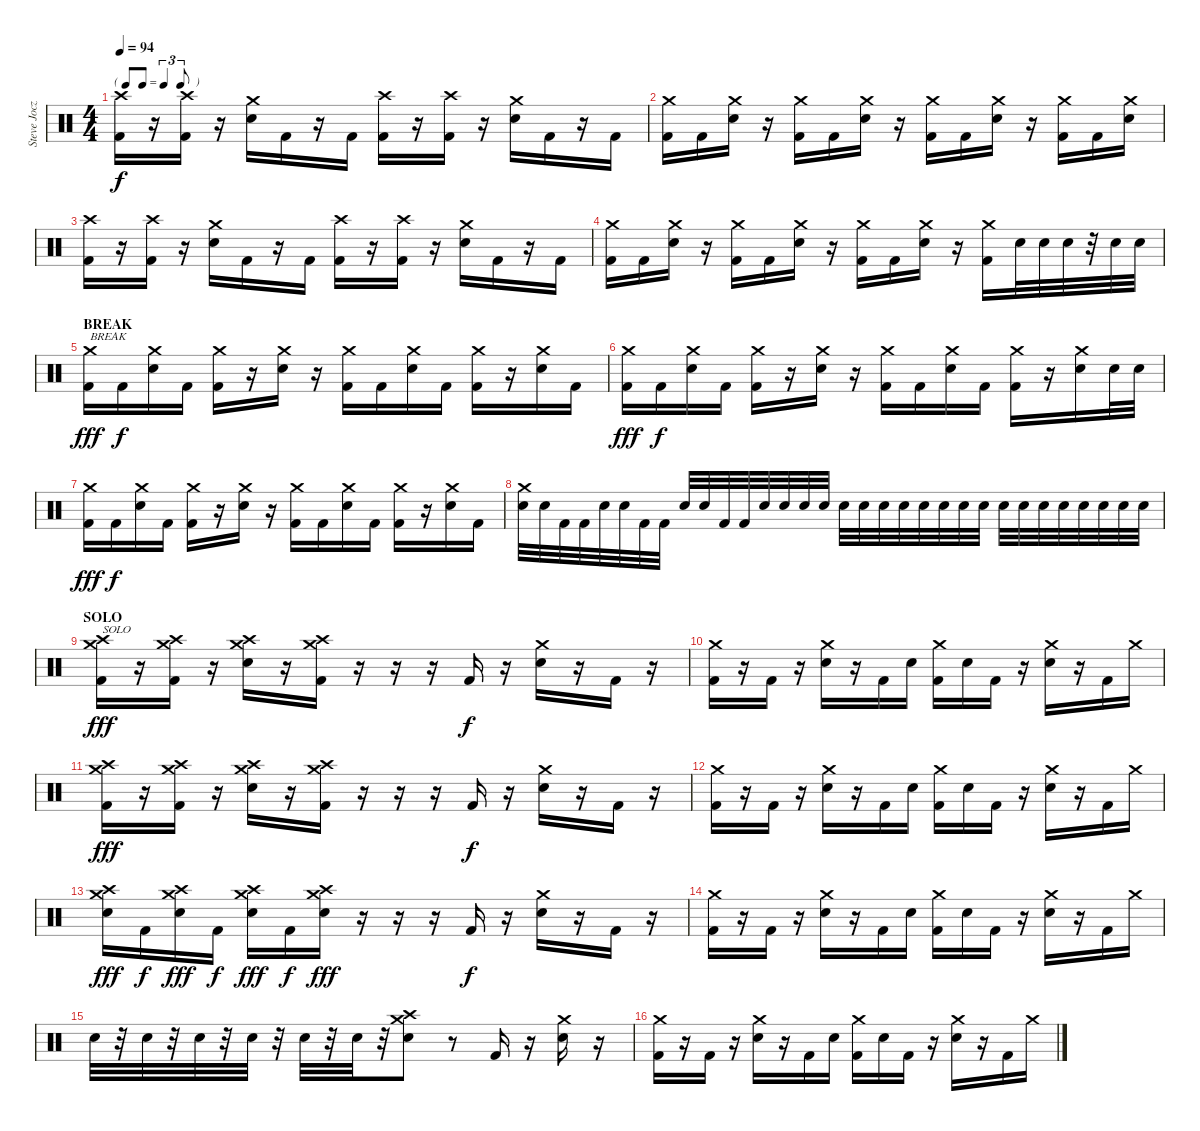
\track ("Steve Jocz   \"Stevo32\"        (drums)" "Steve Jocz") {instrument percussion}
\staff {score}
\articulation defaults
\ts (4 4)
\tf triplet8th
\tempo 94
\clef neutral
\ks c
("Crash high (hit)" "Kick (hit) 2").16{dy f} r.16 ("Crash high (hit)" "Kick (hit) 2").16 r.16 ("Crash medium (hit)" "Electric Snare (hit)").16 "Kick (hit) 2".16 r.16 "Kick (hit) 2".16 ("Crash high (hit)" "Kick (hit) 2").16 r.16 ("Crash high (hit)" "Kick (hit) 2").16 r.16 ("Crash medium (hit)" "Electric Snare (hit)").16 "Kick (hit) 2".16 r.16 "Kick (hit) 2".16 |
("Crash medium (hit)" "Kick (hit) 2").16 "Kick (hit) 2".16 ("Crash medium (hit)" "Electric Snare (hit)").16 r.16 ("Crash medium (hit)" "Kick (hit) 2").16 "Kick (hit) 2".16 ("Crash medium (hit)" "Electric Snare (hit)").16 r.16 ("Crash medium (hit)" "Kick (hit) 2").16 "Kick (hit) 2".16 ("Crash medium (hit)" "Electric Snare (hit)").16 r.16 ("Crash medium (hit)" "Kick (hit) 2").16 "Kick (hit) 2".16 ("Crash medium (hit)" "Electric Snare (hit)").16 |
("Crash high (hit)" "Kick (hit) 2").16 r.16 ("Crash high (hit)" "Kick (hit) 2").16 r.16 ("Crash medium (hit)" "Electric Snare (hit)").16 "Kick (hit) 2".16 r.16 "Kick (hit) 2".16 ("Crash high (hit)" "Kick (hit) 2").16 r.16 ("Crash high (hit)" "Kick (hit) 2").16 r.16 ("Crash medium (hit)" "Electric Snare (hit)").16 "Kick (hit) 2".16 r.16 "Kick (hit) 2".16 |
("Crash medium (hit)" "Kick (hit) 2").16 "Kick (hit) 2".16 ("Crash medium (hit)" "Electric Snare (hit)").16 r.16 ("Crash medium (hit)" "Kick (hit) 2").16 "Kick (hit) 2".16 ("Crash medium (hit)" "Electric Snare (hit)").16 r.16 ("Crash medium (hit)" "Kick (hit) 2").16 "Kick (hit) 2".16 ("Crash medium (hit)" "Electric Snare (hit)").16 r.16 ("Crash medium (hit)" "Kick (hit) 2").16 "Electric Snare (hit)".32 "Electric Snare (hit)".32 "Electric Snare (hit)".32 r.32 "Electric Snare (hit)".32 "Electric Snare (hit)".32 |
\section ("" "BREAK")
("Crash medium (hit)" "Kick (hit) 2").16{txt "BREAK" dy fff} "Kick (hit) 2".16{dy f} ("Crash medium (hit)" "Electric Snare (hit)").16 "Kick (hit) 2".16 ("Crash medium (hit)" "Kick (hit) 2").16 r.16 ("Crash medium (hit)" "Electric Snare (hit)").16 r.16 ("Crash medium (hit)" "Kick (hit) 2").16 "Kick (hit) 2".16 ("Crash medium (hit)" "Electric Snare (hit)").16 "Kick (hit) 2".16 ("Crash medium (hit)" "Kick (hit) 2").16 r.16 ("Crash medium (hit)" "Electric Snare (hit)").16 "Kick (hit) 2".16 |
("Crash medium (hit)" "Kick (hit) 2").16{dy fff} "Kick (hit) 2".16{dy f} ("Crash medium (hit)" "Electric Snare (hit)").16 "Kick (hit) 2".16 ("Crash medium (hit)" "Kick (hit) 2").16 r.16 ("Crash medium (hit)" "Electric Snare (hit)").16 r.16 ("Crash medium (hit)" "Kick (hit) 2").16 "Kick (hit) 2".16 ("Crash medium (hit)" "Electric Snare (hit)").16 "Kick (hit) 2".16 ("Crash medium (hit)" "Kick (hit) 2").16 r.16 ("Crash medium (hit)" "Electric Snare (hit)").16 "Electric Snare (hit)".32 "Electric Snare (hit)".32 |
("Crash medium (hit)" "Kick (hit) 2").16{dy fff} "Kick (hit) 2".16{dy f} ("Crash medium (hit)" "Electric Snare (hit)").16 "Kick (hit) 2".16 ("Crash medium (hit)" "Kick (hit) 2").16 r.16 ("Crash medium (hit)" "Electric Snare (hit)").16 r.16 ("Crash medium (hit)" "Kick (hit) 2").16 "Kick (hit) 2".16 ("Crash medium (hit)" "Electric Snare (hit)").16 "Kick (hit) 2".16 ("Crash medium (hit)" "Kick (hit) 2").16 r.16 ("Crash medium (hit)" "Electric Snare (hit)").16 "Kick (hit) 2".16 |
("Crash medium (hit)" "Electric Snare (hit)").32 "Electric Snare (hit)".32 "Kick (hit) 2".32 "Kick (hit) 2".32 "Electric Snare (hit)".32 "Electric Snare (hit)".32 "Kick (hit) 2".32 "Kick (hit) 2".32 "Electric Snare (hit)".32 "Electric Snare (hit)".32 "Kick (hit) 2".32 "Kick (hit) 2".32 "Electric Snare (hit)".32 "Electric Snare (hit)".32 "Electric Snare (hit)".32 "Electric Snare (hit)".32 "Electric Snare (hit)".32 "Electric Snare (hit)".32 "Electric Snare (hit)".32 "Electric Snare (hit)".32 "Electric Snare (hit)".32 "Electric Snare (hit)".32 "Electric Snare (hit)".32 "Electric Snare (hit)".32 "Electric Snare (hit)".32 "Electric Snare (hit)".32 "Electric Snare (hit)".32 "Electric Snare (hit)".32 "Electric Snare (hit)".32 "Electric Snare (hit)".32 "Electric Snare (hit)".32 "Electric Snare (hit)".32 |
\section ("" "SOLO")
("Crash high (hit)" "Crash medium (hit)" "Kick (hit) 2").16{txt "SOLO" dy fff} r.16 ("Crash high (hit)" "Crash medium (hit)" "Kick (hit) 2").16 r.16 ("Crash high (hit)" "Crash medium (hit)" "Electric Snare (hit)").16 r.16 ("Crash high (hit)" "Crash medium (hit)" "Kick (hit) 2").16 r.16 r.16 r.16 "Kick (hit) 2".16{dy f} r.16 ("Crash medium (hit)" "Electric Snare (hit)").16 r.16 "Kick (hit) 2".16 r.16 |
("Crash medium (hit)" "Kick (hit) 2").16 r.16 "Kick (hit) 2".16 r.16 ("Crash medium (hit)" "Electric Snare (hit)").16 r.16 "Kick (hit) 2".16 "Electric Snare (hit)".16 ("Crash medium (hit)" "Kick (hit) 2").16 "Electric Snare (hit)".16 "Kick (hit) 2".16 r.16 ("Crash medium (hit)" "Electric Snare (hit)").16 r.16 "Kick (hit) 2".16 "Crash medium (hit)".16 |
("Crash high (hit)" "Crash medium (hit)" "Kick (hit) 2").16{dy fff} r.16 ("Crash high (hit)" "Crash medium (hit)" "Kick (hit) 2").16 r.16 ("Crash high (hit)" "Crash medium (hit)" "Electric Snare (hit)").16 r.16 ("Crash high (hit)" "Crash medium (hit)" "Kick (hit) 2").16 r.16 r.16 r.16 "Kick (hit) 2".16{dy f} r.16 ("Crash medium (hit)" "Electric Snare (hit)").16 r.16 "Kick (hit) 2".16 r.16 |
("Crash medium (hit)" "Kick (hit) 2").16 r.16 "Kick (hit) 2".16 r.16 ("Crash medium (hit)" "Electric Snare (hit)").16 r.16 "Kick (hit) 2".16 "Electric Snare (hit)".16 ("Crash medium (hit)" "Kick (hit) 2").16 "Electric Snare (hit)".16 "Kick (hit) 2".16 r.16 ("Crash medium (hit)" "Electric Snare (hit)").16 r.16 "Kick (hit) 2".16 "Crash medium (hit)".16 |
("Crash high (hit)" "Crash medium (hit)" "Electric Snare (hit)").16{dy fff} "Kick (hit) 2".16{dy f} ("Crash high (hit)" "Crash medium (hit)" "Electric Snare (hit)").16{dy fff} "Kick (hit) 2".16{dy f} ("Crash high (hit)" "Crash medium (hit)" "Electric Snare (hit)").16{dy fff} "Kick (hit) 2".16{dy f} ("Crash high (hit)" "Crash medium (hit)" "Electric Snare (hit)").16{dy fff} r.16 r.16 r.16 "Kick (hit) 2".16{dy f} r.16 ("Crash medium (hit)" "Electric Snare (hit)").16 r.16 "Kick (hit) 2".16 r.16 |
("Crash medium (hit)" "Kick (hit) 2").16 r.16 "Kick (hit) 2".16 r.16 ("Crash medium (hit)" "Electric Snare (hit)").16 r.16 "Kick (hit) 2".16 "Electric Snare (hit)".16 ("Crash medium (hit)" "Kick (hit) 2").16 "Electric Snare (hit)".16 "Kick (hit) 2".16 r.16 ("Crash medium (hit)" "Electric Snare (hit)").16 r.16 "Kick (hit) 2".16 "Crash medium (hit)".16 |
"Electric Snare (hit)".32 r.32 "Electric Snare (hit)".32 r.32 "Electric Snare (hit)".32 r.32 "Electric Snare (hit)".32 r.32 "Electric Snare (hit)".32 r.32 "Electric Snare (hit)".32 r.32 ("Crash medium (hit)" "Crash high (hit)" "Electric Snare (hit)").8 r.8 "Kick (hit) 2".16 r.16 ("Crash medium (hit)" "Electric Snare (hit)").16 r.16 |
("Crash medium (hit)" "Kick (hit) 2").16 r.16 "Kick (hit) 2".16 r.16 ("Crash medium (hit)" "Electric Snare (hit)").16 r.16 "Kick (hit) 2".16 "Electric Snare (hit)".16 ("Crash medium (hit)" "Kick (hit) 2").16 "Electric Snare (hit)".16 "Kick (hit) 2".16 r.16 ("Crash medium (hit)" "Electric Snare (hit)").16 r.16 "Kick (hit) 2".16 "Crash medium (hit)".16
